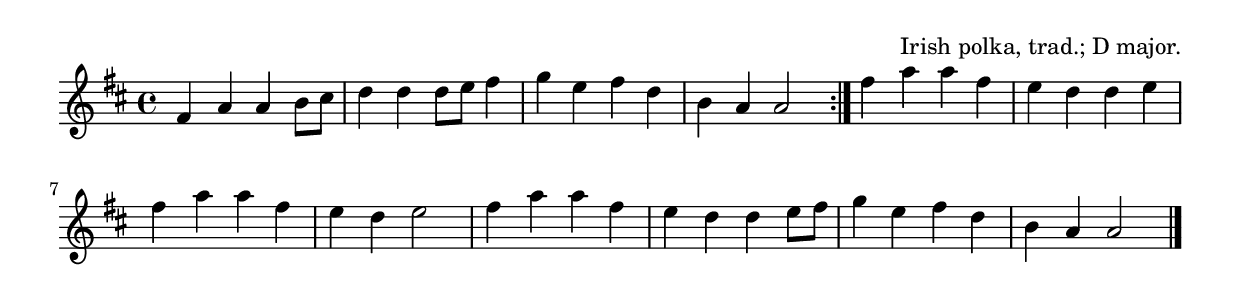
\version "2.18.2"

\tocItem \markup "Spanish Lady"

\score {
  <<
    \relative fis' {
      \time 4/4
      \key a \mixolydian

      \repeat volta 2 {
        fis4 a a b8 cis |
        d4 d d8 e fis4 |
        g e fis d |
        b a a2 |
      }

      fis'4 a a fis |
      e d d e |
      fis a a fis |
      e d e2 |

      fis4 a a fis |
      e d d e8 fis |
      g4 e fis d |
      b a a2 |
      \bar "|."
    }
  >>

  \header{
    title="Spanish Lady"
    opus="Irish polka, trad.; D major."
  }

  \layout{indent=0}
  \midi{\tempo 4=180}
}